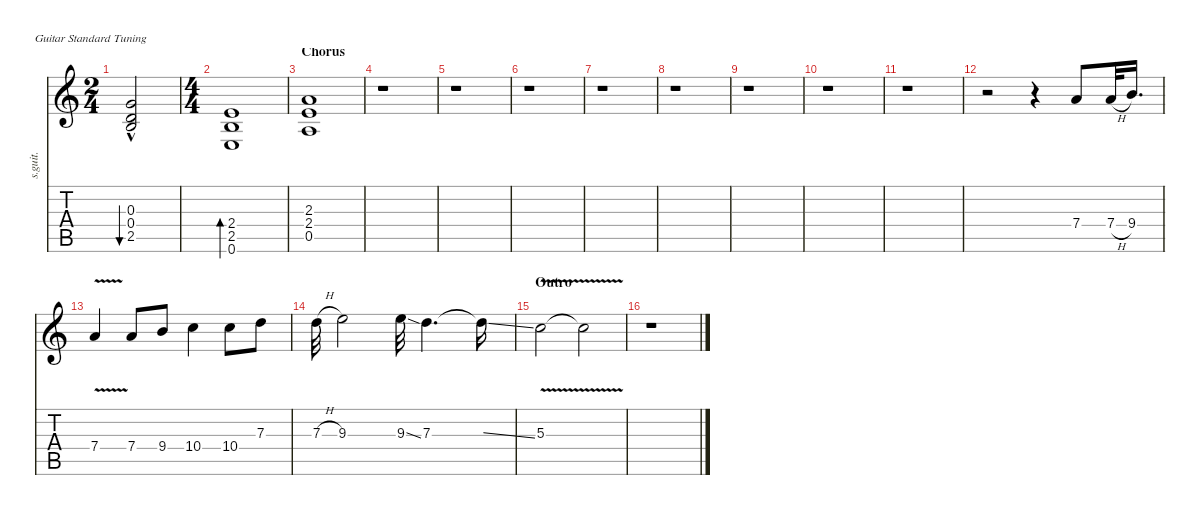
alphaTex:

\defaultSystemsLayout 4
\hideDynamics
\bracketExtendMode nobrackets
\track ("James Hetfield (Rhythm)" "s.guit.") {instrument distortionguitar}
\staff {score tabs}
\tuning (E4 B3 G3 D3 A2 E2)
\ts (2 4)
\beaming (8 2 2 2 2)
\tempo (60 hide)
\clef g2
\ks c
(0.3 0.4{hac} 2.5{hac}).2{bu 30 lyrics (0 "") lyrics (1 "") lyrics (2 "") lyrics (3 "") lyrics (4 "") dy ff} |
\ts (4 4)
\beaming (8 2 2 2 2)
\tempo (69 hide)
(2.4 2.5 0.6).1{bd 30 lyrics (0 "") lyrics (1 "") lyrics (2 "") lyrics (3 "") lyrics (4 "")} |
\section ("" "Chorus")
(2.3 2.4 0.5).1{lyrics (0 "") lyrics (1 "") lyrics (2 "") lyrics (3 "") lyrics (4 "") dy f} |
r.1 |
r.1 |
r.1 |
r.1 |
r.1 |
r.1 |
r.1 |
r.1 |
r.2 r.4 7.4.8{lyrics (0 "") lyrics (1 "") lyrics (2 "") lyrics (3 "") lyrics (4 "")} 7.4{h}.32{lyrics (0 "") lyrics (1 "") lyrics (2 "") lyrics (3 "") lyrics (4 "")} 9.4.16{d lyrics (0 "") lyrics (1 "") lyrics (2 "") lyrics (3 "") lyrics (4 "")} |
7.4{v}.4{lyrics (0 "") lyrics (1 "") lyrics (2 "") lyrics (3 "") lyrics (4 "")} 7.4.8{lyrics (0 "") lyrics (1 "") lyrics (2 "") lyrics (3 "") lyrics (4 "")} 9.4.8{lyrics (0 "") lyrics (1 "") lyrics (2 "") lyrics (3 "") lyrics (4 "")} 10.4.4{lyrics (0 "") lyrics (1 "") lyrics (2 "") lyrics (3 "") lyrics (4 "")} 10.4.8{lyrics (0 "") lyrics (1 "") lyrics (2 "") lyrics (3 "") lyrics (4 "")} 7.3.8{lyrics (0 "") lyrics (1 "") lyrics (2 "") lyrics (3 "") lyrics (4 "")} |
7.3{h}.32{lyrics (0 "") lyrics (1 "") lyrics (2 "") lyrics (3 "") lyrics (4 "")} 9.3.2{lyrics (0 "") lyrics (1 "") lyrics (2 "") lyrics (3 "") lyrics (4 "")} 9.3{ss}.32{lyrics (0 "") lyrics (1 "") lyrics (2 "") lyrics (3 "") lyrics (4 "")} 7.3.4{d lyrics (0 "") lyrics (1 "") lyrics (2 "") lyrics (3 "") lyrics (4 "")} 7.3{ss t}.16{lyrics (0 "") lyrics (1 "") lyrics (2 "") lyrics (3 "") lyrics (4 "")} |
\section ("" "Outro")
5.3{v}.2{lyrics (0 "") lyrics (1 "") lyrics (2 "") lyrics (3 "") lyrics (4 "") dy ff} 5.3{t}.2{lyrics (0 "") lyrics (1 "") lyrics (2 "") lyrics (3 "") lyrics (4 "") dy f} |
r.1
